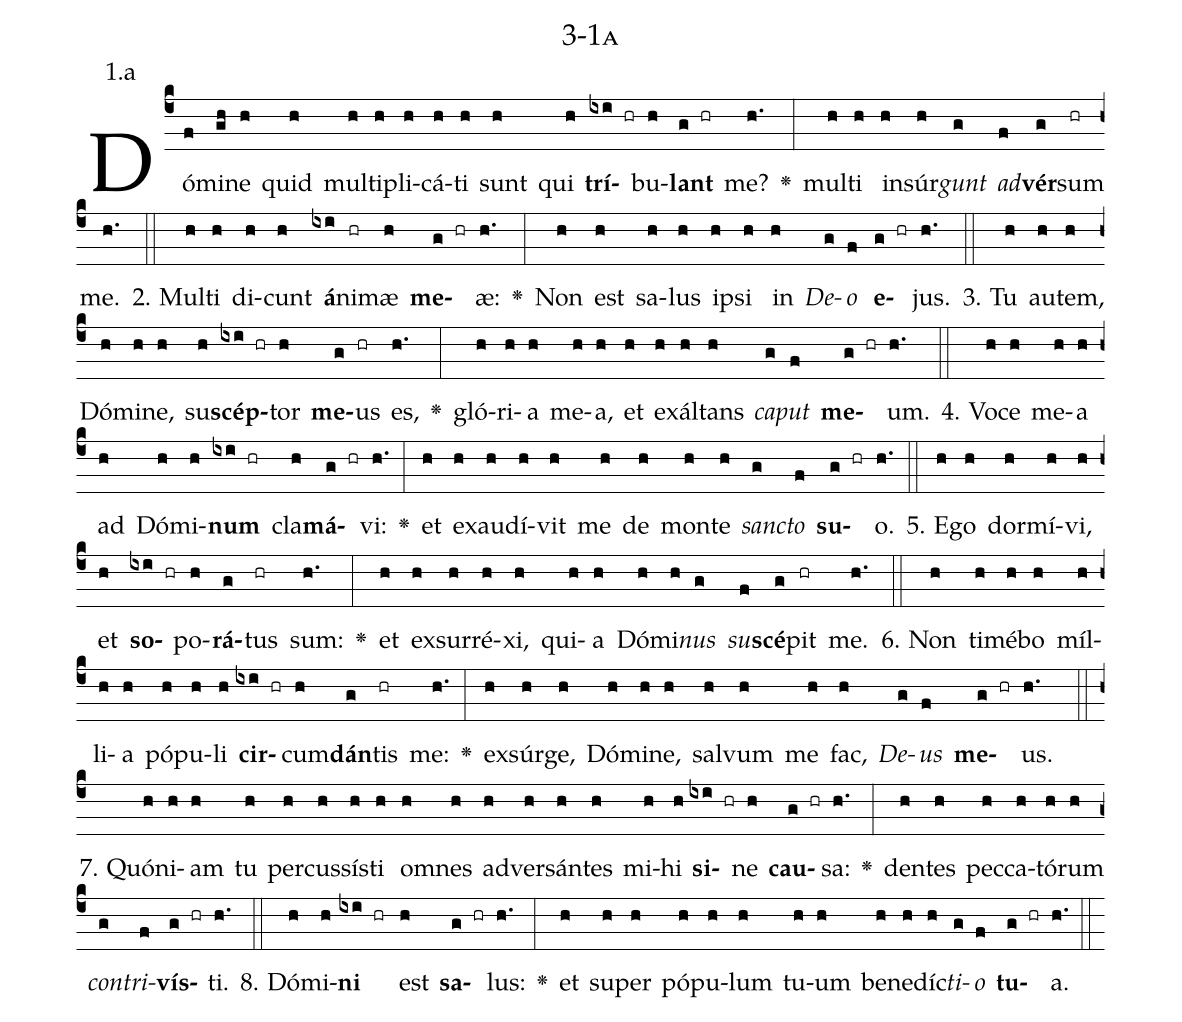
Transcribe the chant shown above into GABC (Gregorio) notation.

name: 3-1a;
annotation: 1.a;
%%
(c4)Dó(f)mi(gh)ne(h) quid(h) mul(h)ti(h)pli(h)cá(h)ti(h) sunt(h) qui(h) <b>trí</b>(ixi hr)bu(h)<b>lant</b>(g hr) me?(h.) <v>\greheightstar</v>(:) mul(h)ti(h) in(h)súr(h)<i>gunt</i>(g) <i>ad</i>(f)<b>vér</b>(g)sum(hr) me.(h.) (::)
2. Mul(h)ti(h) di(h)cunt(h) <b>á</b>(ixi)ni(hr)mæ(h) <b>me</b>(g hr)æ:(h.) <v>\greheightstar</v>(:) Non(h) est(h) sa(h)lus(h) ip(h)si(h) in(h) <i>De</i>(g)<i>o</i>(f) <b>e</b>(g hr)jus.(h.) (::)
3. Tu(h) au(h)tem,(h) Dó(h)mi(h)ne,(h) su(h)<b>scép</b>(ixi hr)tor(h) <b>me</b>(g)us(hr) es,(h.) <v>\greheightstar</v>(:) gló(h)ri(h)a(h) me(h)a,(h) et(h) ex(h)ál(h)tans(h) <i>ca</i>(g)<i>put</i>(f) <b>me</b>(g hr)um.(h.) (::)
4. Vo(h)ce(h) me(h)a(h) ad(h) Dó(h)mi(h)<b>num</b>(ixi hr) cla(h)<b>má</b>(g hr)vi:(h.) <v>\greheightstar</v>(:) et(h) ex(h)au(h)dí(h)vit(h) me(h) de(h) mon(h)te(h) <i>sanc</i>(g)<i>to</i>(f) <b>su</b>(g hr)o.(h.) (::)
5. E(h)go(h) dor(h)mí(h)vi,(h) et(h) <b>so</b>(ixi hr)po(h)<b>rá</b>(g)tus(hr) sum:(h.) <v>\greheightstar</v>(:) et(h) ex(h)sur(h)ré(h)xi,(h) qui(h)a(h) Dó(h)mi(h)<i>nus</i>(g) <i>su</i>(f)<b>scé</b>(g)pit(hr) me.(h.) (::)
6. Non(h) ti(h)mé(h)bo(h) míl(h)li(h)a(h) pó(h)pu(h)li(h) <b>cir</b>(ixi hr)cum(h)<b>dán</b>(g)tis(hr) me:(h.) <v>\greheightstar</v>(:) ex(h)súr(h)ge,(h) Dó(h)mi(h)ne,(h) sal(h)vum(h) me(h) fac,(h) <i>De</i>(g)<i>us</i>(f) <b>me</b>(g hr)us.(h.) (::)
7. Quón(h)i(h)am(h) tu(h) per(h)cus(h)sís(h)ti(h) om(h)nes(h) ad(h)ver(h)sán(h)tes(h) mi(h)hi(h) <b>si</b>(ixi hr)ne(h) <b>cau</b>(g hr)sa:(h.) <v>\greheightstar</v>(:) den(h)tes(h) pec(h)ca(h)tó(h)rum(h) <i>con</i>(g)<i>tri</i>(f)<b>vís</b>(g hr)ti.(h.) (::)
8. Dó(h)mi(h)<b>ni</b>(ixi hr) est(h) <b>sa</b>(g hr)lus:(h.) <v>\greheightstar</v>(:) et(h) su(h)per(h) pó(h)pu(h)lum(h) tu(h)um(h) be(h)ne(h)díc(h)<i>ti</i>(g)<i>o</i>(f) <b>tu</b>(g hr)a.(h.) (::)
